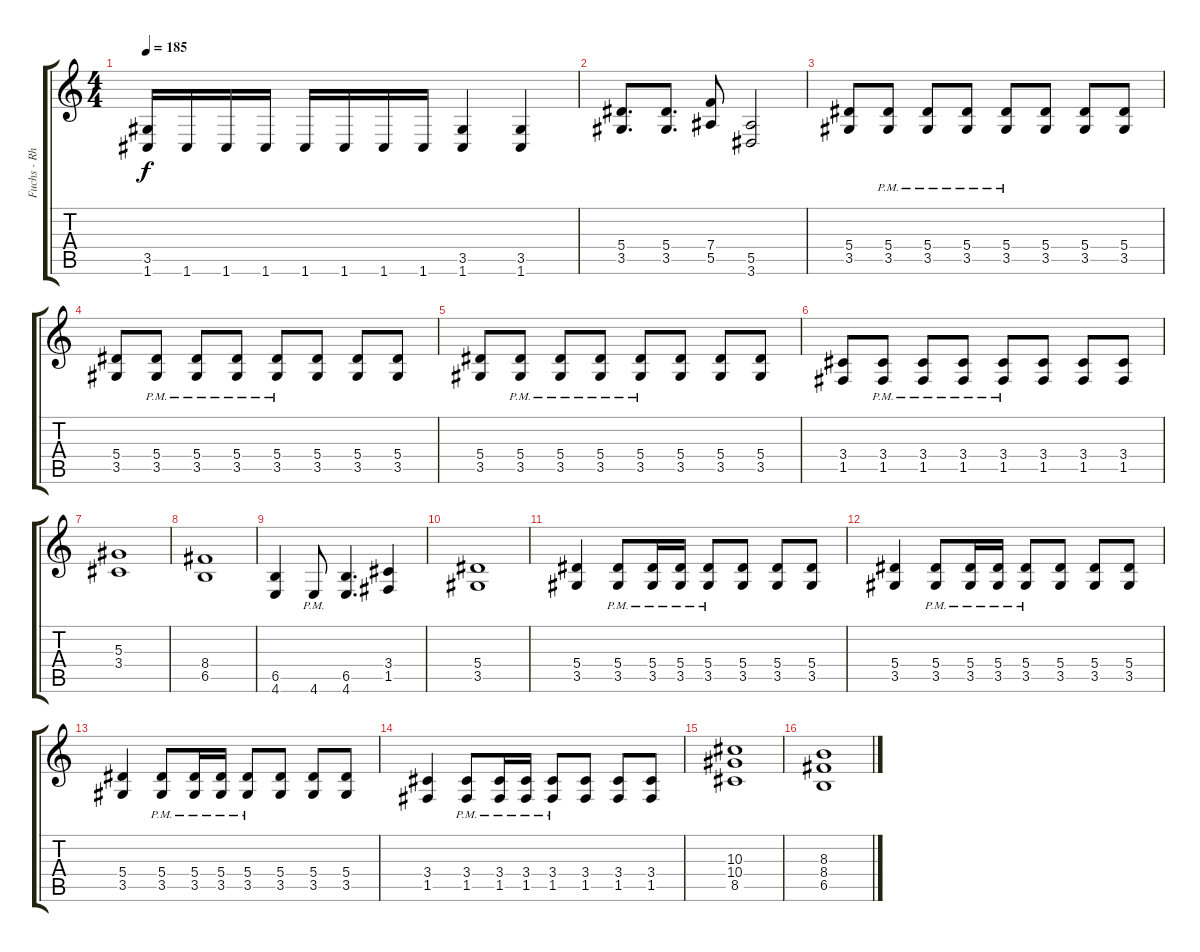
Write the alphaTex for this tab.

\track ("Fuchs - Rhythm Guitar" "Fuchs - Rh") {instrument distortionguitar}
\staff {score tabs}
\tuning (C4 G3 Eb3 Bb2 F2 C2) {hide}
\ts (4 4)
\tempo 185
\clef g2
\ks c
(3.5 1.6).16{dy f} 1.6.16 1.6.16 1.6.16 1.6.16 1.6.16 1.6.16 1.6.16 (3.5 1.6).4 (3.5 1.6).4 |
(5.4 3.5).8{d} (5.4 3.5).8{d} (7.4 5.5).8 (5.5 3.6).2 |
(5.4 3.5).8 (5.4{pm} 3.5{pm}).8 (5.4{pm} 3.5{pm}).8 (5.4{pm} 3.5{pm}).8 (5.4{pm} 3.5{pm}).8 (5.4 3.5).8 (5.4 3.5).8 (5.4 3.5).8 |
(5.4 3.5).8 (5.4{pm} 3.5{pm}).8 (5.4{pm} 3.5{pm}).8 (5.4{pm} 3.5{pm}).8 (5.4{pm} 3.5{pm}).8 (5.4 3.5).8 (5.4 3.5).8 (5.4 3.5).8 |
(5.4 3.5).8 (5.4{pm} 3.5{pm}).8 (5.4{pm} 3.5{pm}).8 (5.4{pm} 3.5{pm}).8 (5.4{pm} 3.5{pm}).8 (5.4 3.5).8 (5.4 3.5).8 (5.4 3.5).8 |
(3.4 1.5).8 (3.4{pm} 1.5{pm}).8 (3.4{pm} 1.5{pm}).8 (3.4{pm} 1.5{pm}).8 (3.4{pm} 1.5{pm}).8 (3.4 1.5).8 (3.4 1.5).8 (3.4 1.5).8 |
(5.3 3.4).1 |
(8.4 6.5).1 |
(6.5 4.6).4 4.6{pm}.8 (6.5 4.6).4{d} (3.4 1.5).4 |
(5.4 3.5).1 |
(5.4 3.5).4 (5.4{pm} 3.5{pm}).8 (5.4{pm} 3.5{pm}).16 (5.4{pm} 3.5{pm}).16 (5.4{pm} 3.5{pm}).8 (5.4 3.5).8 (5.4 3.5).8 (5.4 3.5).8 |
(5.4 3.5).4 (5.4{pm} 3.5{pm}).8 (5.4{pm} 3.5{pm}).16 (5.4{pm} 3.5{pm}).16 (5.4{pm} 3.5{pm}).8 (5.4 3.5).8 (5.4 3.5).8 (5.4 3.5).8 |
(5.4 3.5).4 (5.4{pm} 3.5{pm}).8 (5.4{pm} 3.5{pm}).16 (5.4{pm} 3.5{pm}).16 (5.4{pm} 3.5{pm}).8 (5.4 3.5).8 (5.4 3.5).8 (5.4 3.5).8 |
(3.4 1.5).4 (3.4{pm} 1.5{pm}).8 (3.4{pm} 1.5{pm}).16 (3.4{pm} 1.5{pm}).16 (3.4{pm} 1.5{pm}).8 (3.4 1.5).8 (3.4 1.5).8 (3.4 1.5).8 |
(10.3 10.4 8.5).1 |
(8.3 8.4 6.5).1
